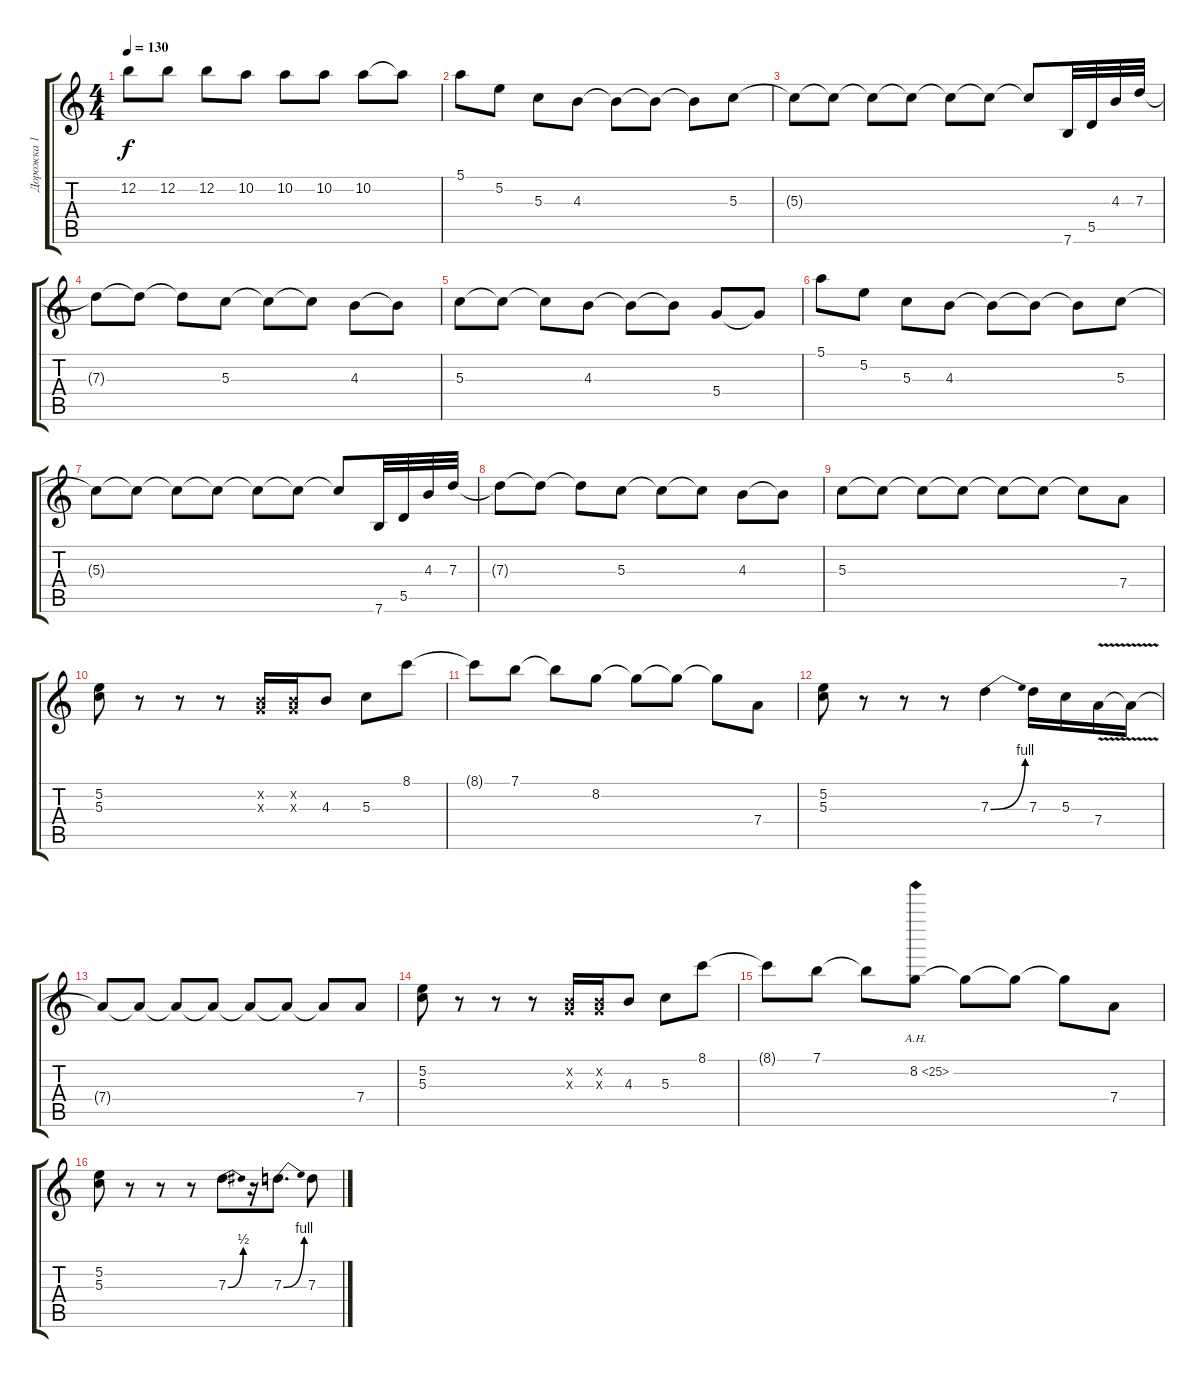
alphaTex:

\track ("Дорожка 1" "Дорожка 1") {instrument overdrivenguitar}
\staff {score tabs}
\tuning (E4 B3 G3 D3 A2 E2) {hide}
\ts (4 4)
\tempo 130
\clef g2
\ks c
12.2.8{dy f} 12.2.8 12.2.8 10.2.8 10.2.8 10.2.8 10.2.8 10.2{t}.8 |
5.1.8 5.2.8 5.3.8 4.3.8 4.3{t}.8 4.3{t}.8 4.3{t}.8 5.3.8 |
5.3{t}.8 5.3{t}.8 5.3{t}.8 5.3{t}.8 5.3{t}.8 5.3{t}.8 5.3{t}.8 7.6.32 5.5.32 4.3.32 7.3.32 |
7.3{t}.8 7.3{t}.8 7.3{t}.8 5.3.8 5.3{t}.8 5.3{t}.8 4.3.8 4.3{t}.8 |
5.3.8 5.3{t}.8 5.3{t}.8 4.3.8 4.3{t}.8 4.3{t}.8 5.4.8 5.4{t}.8 |
5.1.8 5.2.8 5.3.8 4.3.8 4.3{t}.8 4.3{t}.8 4.3{t}.8 5.3.8 |
5.3{t}.8 5.3{t}.8 5.3{t}.8 5.3{t}.8 5.3{t}.8 5.3{t}.8 5.3{t}.8 7.6.32 5.5.32 4.3.32 7.3.32 |
7.3{t}.8 7.3{t}.8 7.3{t}.8 5.3.8 5.3{t}.8 5.3{t}.8 4.3.8 4.3{t}.8 |
5.3.8 5.3{t}.8 5.3{t}.8 5.3{t}.8 5.3{t}.8 5.3{t}.8 5.3{t}.8 7.4.8 |
(5.2 5.3).8 r.8 r.8 r.8 (0.2{x} 0.3{x}).16 (0.2{x} 0.3{x}).16 4.3.8 5.3.8 8.1.8 |
8.1{t}.8 7.1.8 7.1{t}.8 8.2.8 8.2{t}.8 8.2{t}.8 8.2{t}.8 7.4.8 |
(5.2 5.3).8 r.8 r.8 r.8 7.3{be (bend 0 0 60 4)}.4 7.3.16 5.3.16 7.4{v}.16 7.4{t}.16 |
7.4{t}.8 7.4{t}.8 7.4{t}.8 7.4{t}.8 7.4{t}.8 7.4{t}.8 7.4{t}.8 7.4.8 |
(5.2 5.3).8 r.8 r.8 r.8 (0.2{x} 0.3{x}).16 (0.2{x} 0.3{x}).16 4.3.8 5.3.8 8.1.8 |
8.1{t}.8 7.1.8 7.1{t}.8 8.2{ah 17}.8 8.2{t}.8 8.2{t}.8 8.2{t}.8 7.4.8 |
(5.2 5.3).8 r.8 r.8 r.8 7.3{be (bend 0 0 60 2)}.8 r.16 7.3{be (bend 0 0 60 4)}.8{d} 7.3.8
